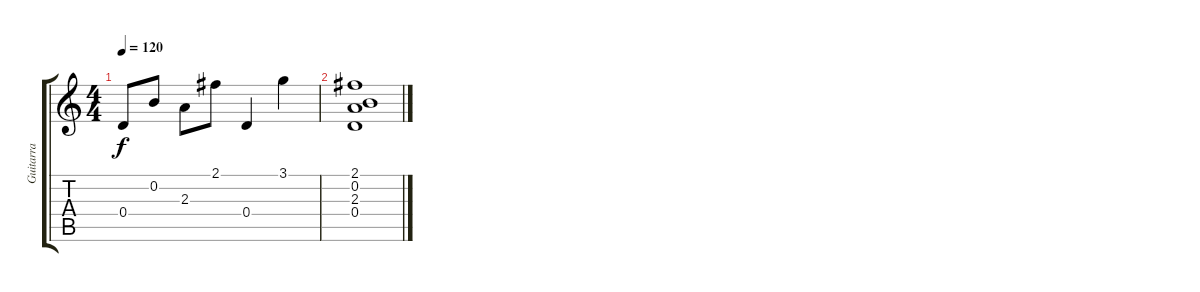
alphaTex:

\track ("Guitarra " "Guitarra ") {instrument electricguitarmuted}
\staff {score tabs}
\tuning (E4 B3 G3 D3 A2 E2) {hide}
\ts (4 4)
\tempo 120
\clef g2
\ks c
0.4.8{dy f} 0.2.8 2.3.8 2.1.8 0.4.4 3.1.4 |
(2.1 0.2 2.3 0.4).1
